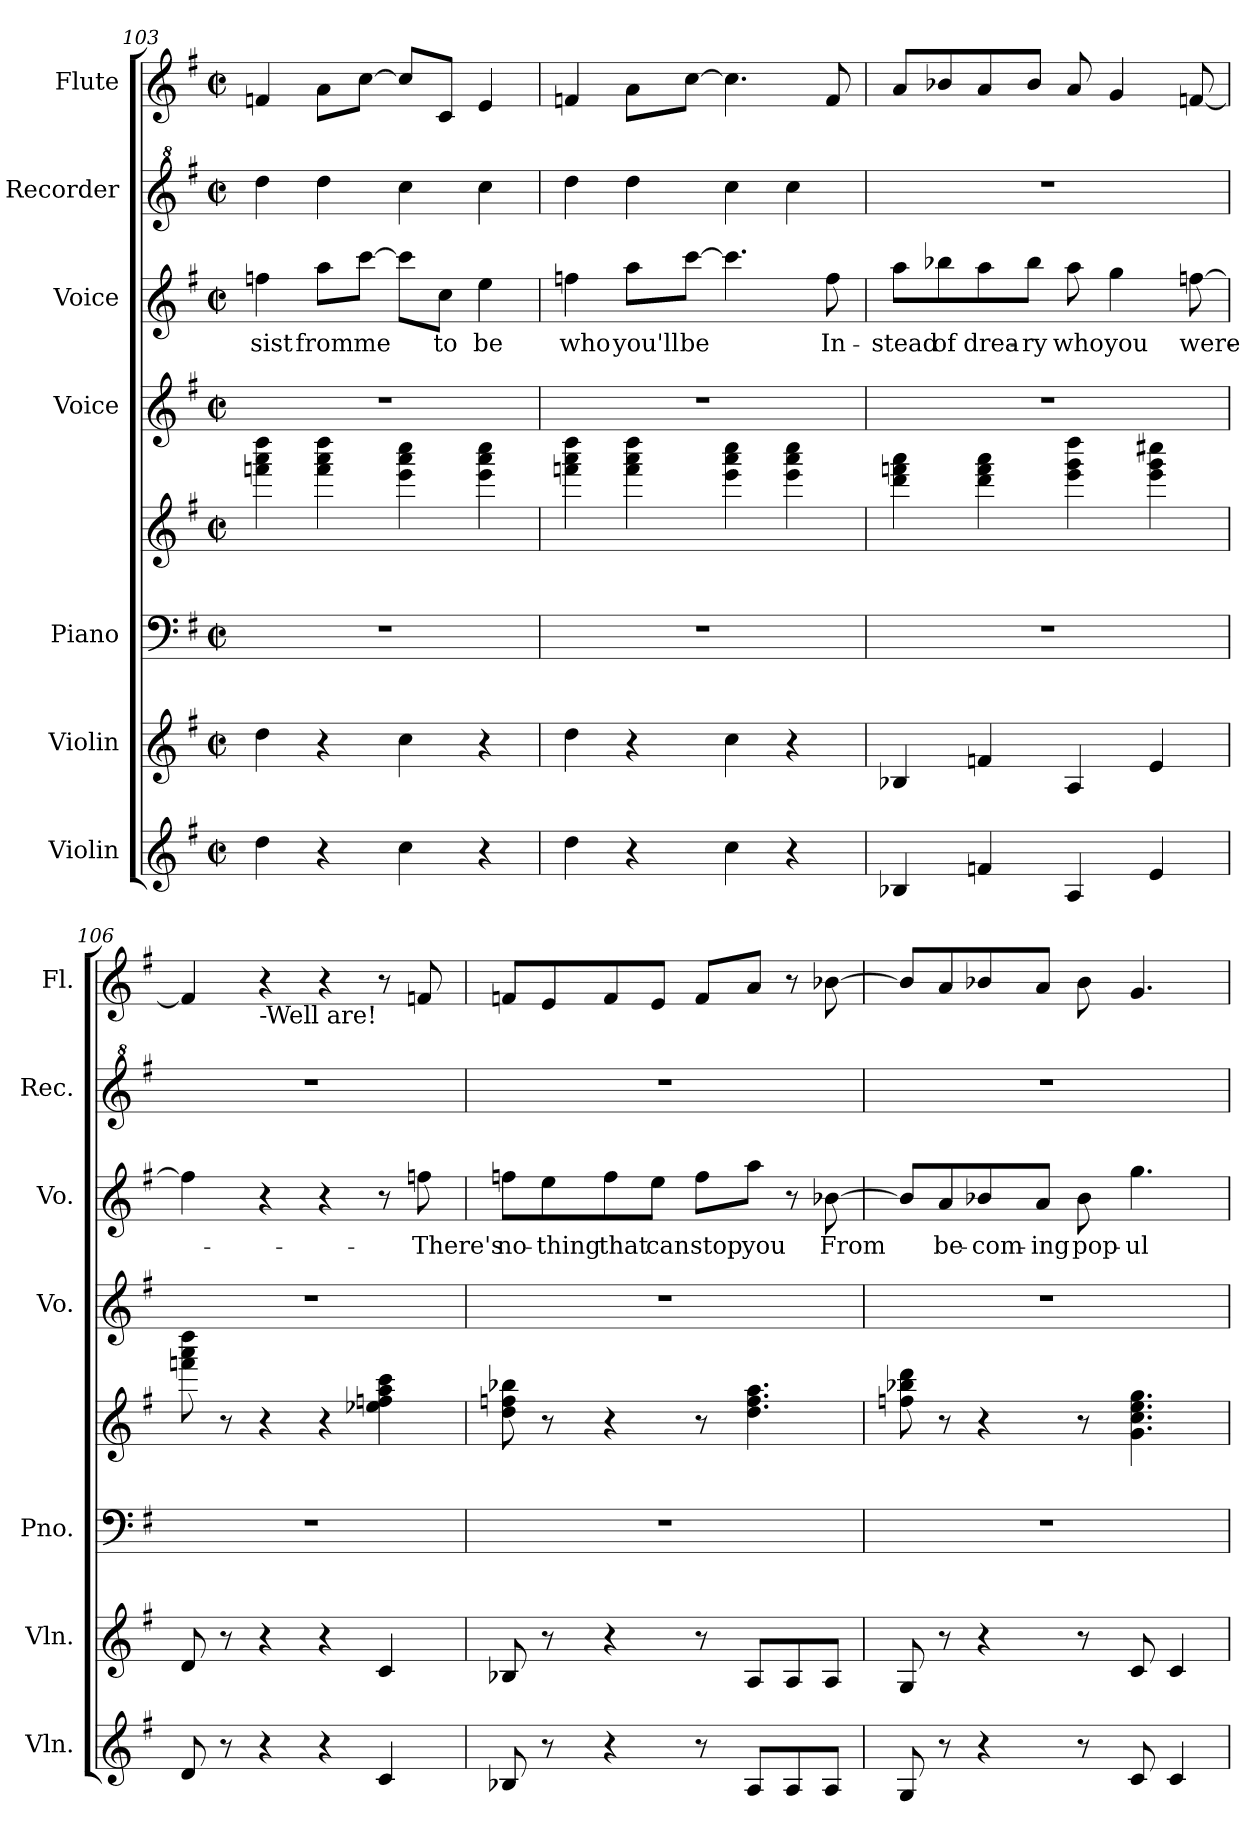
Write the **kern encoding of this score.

**kern	**kern	**kern	**kern	**kern	**kern	**text	**kern	**kern
*part7	*part6	*part5	*part5	*part4	*part3	*part3	*part2	*part1
*staff8	*staff7	*staff6	*staff5	*staff4	*staff3	*staff3	*staff2	*staff1
*I"Violin	*I"Violin	*I"Piano	*	*I"Voice	*I"Voice	*	*I"Recorder	*I"Flute
*I'Vln.	*I'Vln.	*I'Pno.	*	*I'Vo.	*I'Vo.	*	*I'Rec.	*I'Fl.
*clefG2	*clefG2	*clefF4	*clefG2	*clefG2	*clefG2	*	*clefG^2	*clefG2
*k[f#]	*k[f#]	*k[f#]	*k[f#]	*k[f#]	*k[f#]	*	*k[f#]	*k[f#]
*M2/2	*M2/2	*M2/2	*M2/2	*M2/2	*M2/2	*	*M2/2	*M2/2
*met(c|)	*met(c|)	*met(c|)	*met(c|)	*met(c|)	*met(c|)	*	*met(c|)	*met(c|)
=103	=103	=103	=103	=103	=103	=103	=103	=103
4dd\	4dd\	1r	4fffn\ 4aaa\ 4dddd\	1r	4ffn\	-sist	4ddd\	4fn/
4r	4r	.	4fff\ 4aaa\ 4dddd\	.	8aa\L	from	4ddd\	8a\L
.	.	.	.	.	[8ccc\J	me	.	[8cc\J
4cc\	4cc\	.	4eee\ 4aaa\ 4cccc\	.	8ccc\L]	.	4ccc\	8cc/L]
.	.	.	.	.	8cc\J	to	.	8c/J
4r	4r	.	4eee\ 4aaa\ 4cccc\	.	4ee\	be	4ccc\	4e/
!!LO:PB:g=z
=104	=104	=104	=104	=104	=104	=104	=104	=104
4dd\	4dd\	1r	4fffn\ 4aaa\ 4dddd\	1r	4ffn\	who	4ddd\	4fn/
4r	4r	.	4fff\ 4aaa\ 4dddd\	.	8aa\L	you'll	4ddd\	8a\L
.	.	.	.	.	[8ccc\J	be	.	[8cc\J
4cc\	4cc\	.	4eee\ 4aaa\ 4cccc\	.	4.ccc\]	.	4ccc\	4.cc\]
4r	4r	.	4eee\ 4aaa\ 4cccc\	.	.	.	4ccc\	.
.	.	.	.	.	8ff\	In-	.	8f/
=105	=105	=105	=105	=105	=105	=105	=105	=105
4B-X/	4B-X/	1r	4ddd\ 4fffn\ 4aaa\	1r	8aa\L	-stead	1r	8a/L
.	.	.	.	.	8bb-X\	of	.	8b-X/
4fn/	4fn/	.	4ddd\ 4fff\ 4aaa\	.	8aa\	drea-	.	8a/
.	.	.	.	.	8bb-\J	-ry	.	8b-/J
4A/	4A/	.	4eee\ 4ggg\ 4dddd\	.	8aa\	who	.	8a/
.	.	.	.	.	4gg\	you	.	4g/
4e/	4e/	.	4eee\ 4ggg\ 4cccc#X\	.	.	.	.	.
.	.	.	.	.	[8ffn\	were-	.	[8fn/
=106	=106	=106	=106	=106	=106	=106	=106	=106
8d/	8d/	1r	8fffn\ 8aaa\ 8dddd\	1r	4ff\]	.	1r	4f/]
8r	8r	.	8r	.	.	.	.	.
!	!	!	!	!	!	!	!	!LO:TX:b:t=-Well are!
4r	4r	.	4r	.	4r	.	.	4r
4r	4r	.	4r	.	4r	.	.	4r
4c/	4c/	.	4ee-X\ 4ffn\ 4aa\ 4ccc\	.	8r	.	.	8r
.	.	.	.	.	8ffn\	There's	.	8fn/
!!LO:PB:g=z
=107	=107	=107	=107	=107	=107	=107	=107	=107
8B-X/	8B-X/	1r	8dd\ 8ffn\ 8bb-X\	1r	8ffn\L	no-	1r	8fn/L
8r	8r	.	8r	.	8ee\	-thing	.	8e/
4r	4r	.	4r	.	8ff\	that	.	8f/
.	.	.	.	.	8ee\J	can	.	8e/J
8r	8r	.	8r	.	8ff\L	stop	.	8f/L
8A/L	8A/L	.	4.dd\ 4.ff\ 4.aa\	.	8aa\J	you	.	8a/J
8A/	8A/	.	.	.	8r	.	.	8r
8A/J	8A/J	.	.	.	[8b-X\	From	.	[8b-X\
=108	=108	=108	=108	=108	=108	=108	=108	=108
8G/	8G/	1r	8ffn\ 8bb-X\ 8ddd\	1r	8b-/L]	.	1r	8b-/L]
8r	8r	.	8r	.	8a/	be-	.	8a/
4r	4r	.	4r	.	8b-X/	-com-	.	8b-X/
.	.	.	.	.	8a/J	-ing	.	8a/J
8r	8r	.	8r	.	8b-\	pop-	.	8b-\
8c/	8c/	.	4.g\ 4.cc\ 4.ee\ 4.gg\	.	4.gg\	-ul-	.	4.g/
4c/	4c/	.	.	.	.	.	.	.
=	=	=	=	=	=	=	=	=
*-	*-	*-	*-	*-	*-	*-	*-	*-
